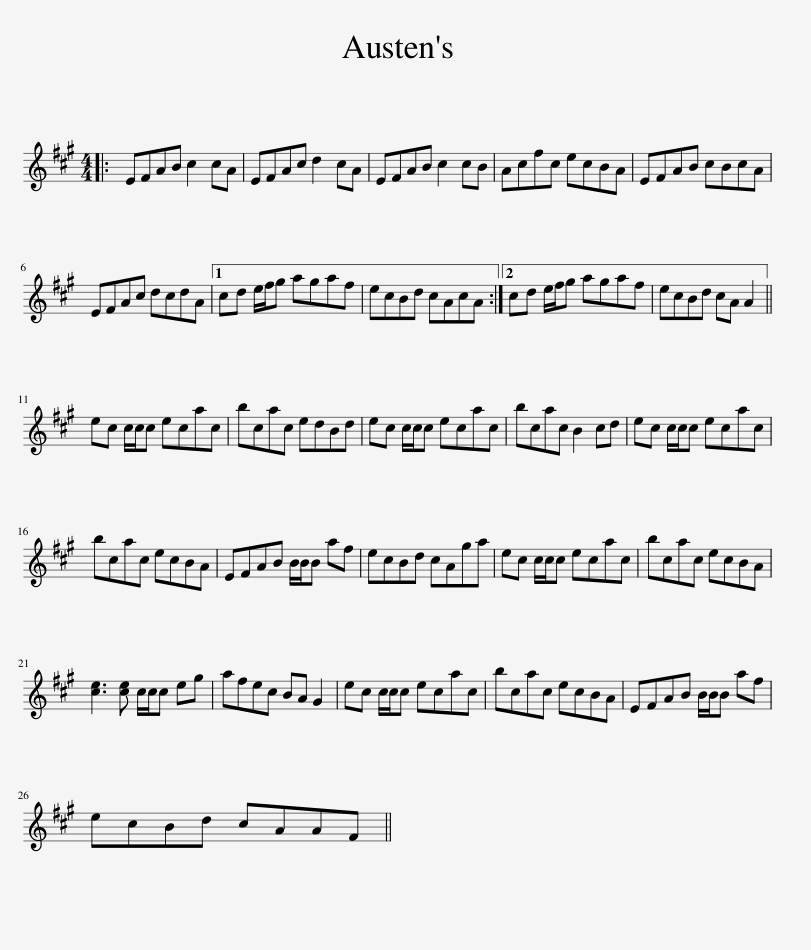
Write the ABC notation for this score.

X:1
L:1/8
M:4/4
I:linebreak $
K:A
V:1 treble
V:1
|: EFAB c2 cA | EFAc d2 cA | EFAB c2 cB | Acfc ecBA | EFAB cBcA |$ %5
 EFAc dcdA |1 cd e/f/g agaf | ecBd cAcA :|2 cd e/f/g agaf | ecBd cA A2 ||$ %10
 ec c/c/c ecac | bcac edBd | ec c/c/c ecac | bcac B2 cd | ec c/c/c ecac |$ %15
 bcac ecBA | EFAB B/B/B af | ecBd cAga | ec c/c/c ecac | bcac ecBA |$ %20
 [ce]3 [ce] c/c/c eg | afec BA G2 | ec c/c/c ecac | bcac ecBA | EFAB B/B/B af |$ %25
 ecBd cAAF || %26
